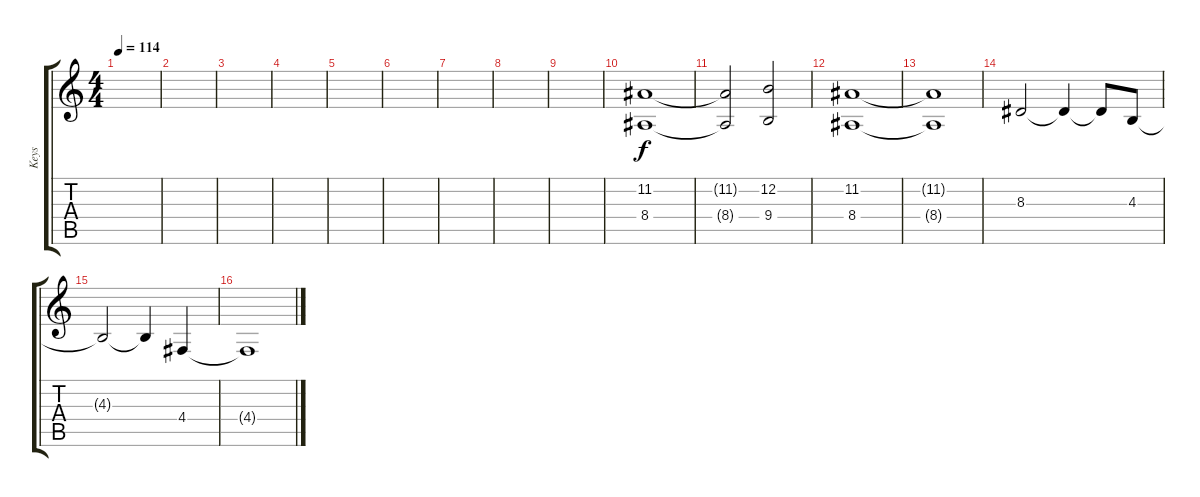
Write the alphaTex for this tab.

\track ("Keys" "Keys") {instrument pad2warm}
\staff {score tabs}
\tuning (E4 B3 G3 D3 A2 E2) {hide}
\ts (4 4)
\tempo 114
\clef g2
\ks c
|
|
|
|
|
|
|
|
|
(11.2 8.4).1 |
(11.2{t} 8.4{t}).2 (12.2 9.4).2 |
(11.2 8.4).1 |
(11.2{t} 8.4{t}).1 |
8.3.2{volume 8} 8.3{t}.4 8.3{t}.8 4.3.8 |
4.3{t}.2 4.3{t}.4 4.4.4 |
4.4{t}.1
